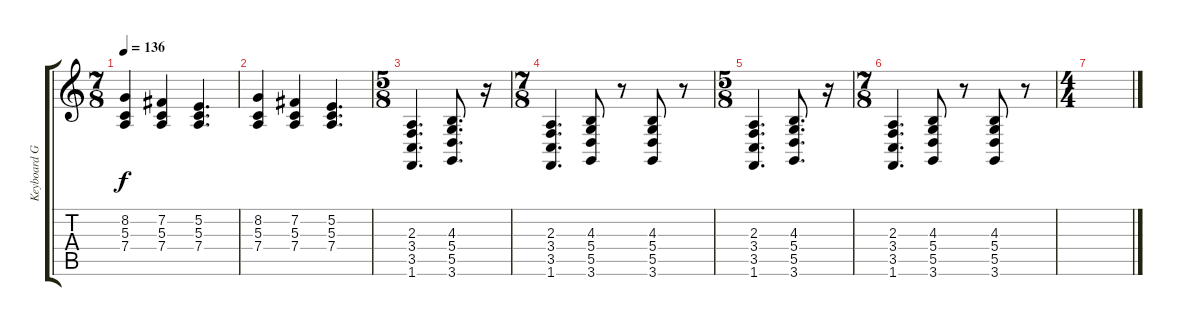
\track ("Keyboard Geddy Lee" "Keyboard G") {instrument lead1square}
\staff {score tabs}
\tuning (E4 B3 G3 D3 A2 E2) {hide}
\ts (7 8)
\tempo 136
\clef g2
\ks c
(8.2 5.3 7.4).4{dy f} (7.2 5.3 7.4).4 (5.2 5.3 7.4).4{d} |
(8.2 5.3 7.4).4 (7.2 5.3 7.4).4 (5.2 5.3 7.4).4{d} |
\ts (5 8)
(2.3 3.4 3.5 1.6).4{d} (4.3 5.4 5.5 3.6).8{d} r.16 |
\ts (7 8)
(2.3 3.4 3.5 1.6).4{d} (4.3 5.4 5.5 3.6).8 r.8 (4.3 5.4 5.5 3.6).8 r.8 |
\ts (5 8)
(2.3 3.4 3.5 1.6).4{d} (4.3 5.4 5.5 3.6).8{d} r.16 |
\ts (7 8)
(2.3 3.4 3.5 1.6).4{d} (4.3 5.4 5.5 3.6).8 r.8 (4.3 5.4 5.5 3.6).8 r.8 |
\ts (4 4)
